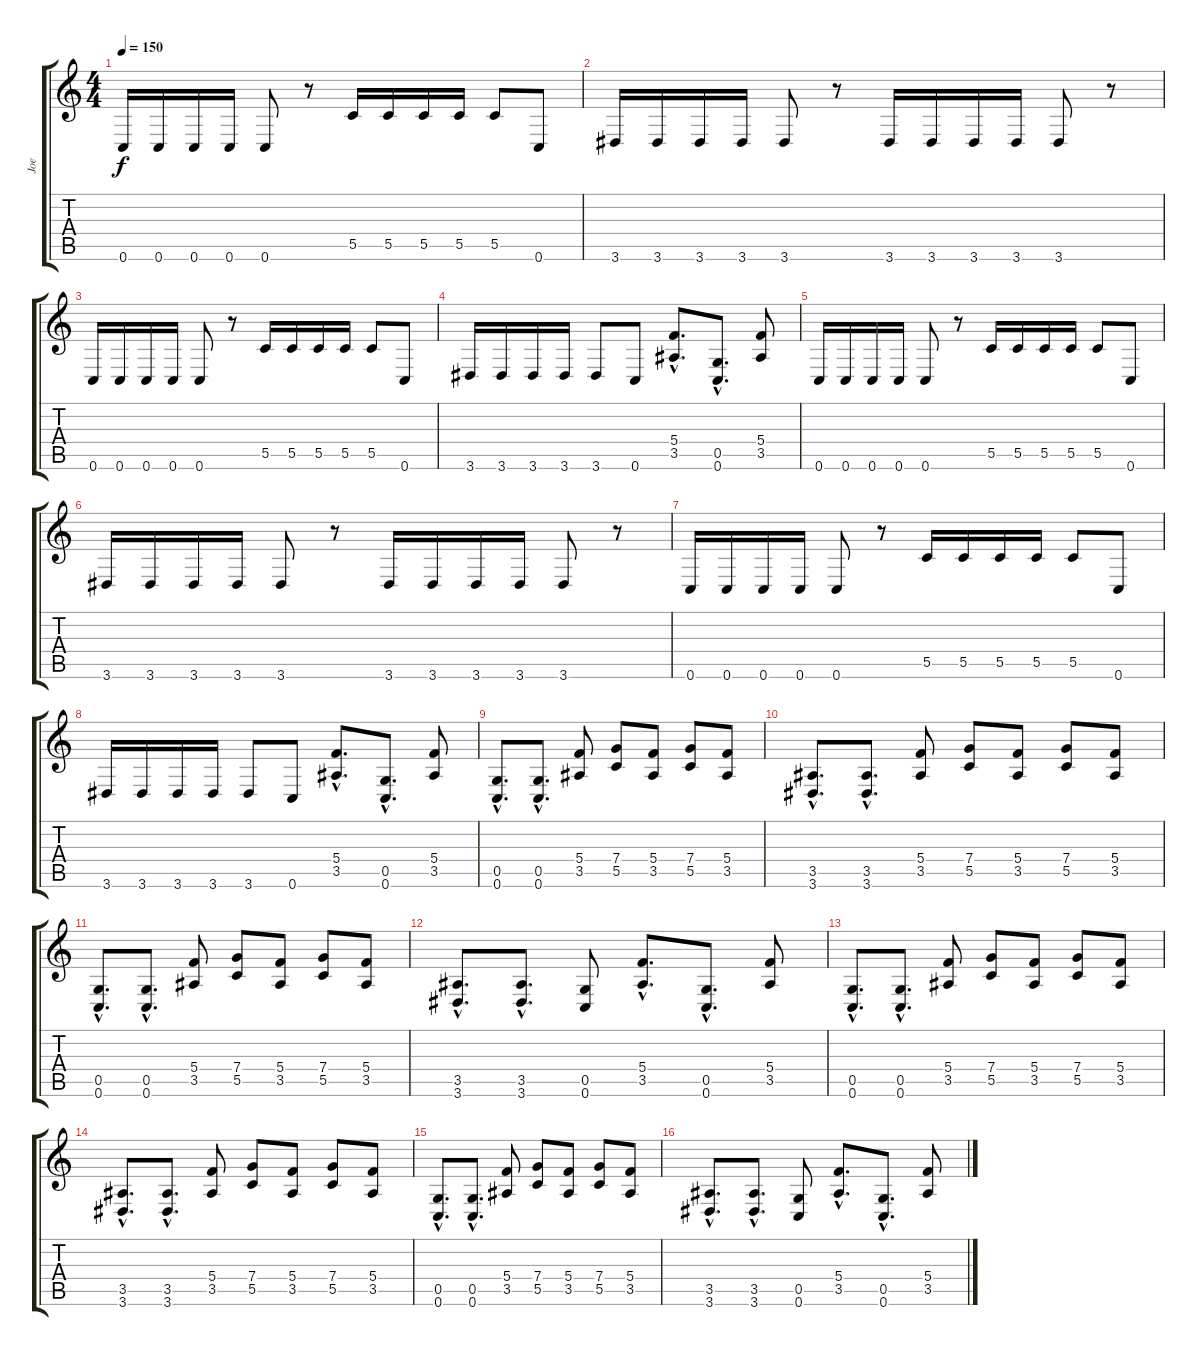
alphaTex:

\track ("Joe" "Joe") {instrument distortionguitar}
\staff {score tabs}
\tuning (D4 A3 F3 C3 G2 C2) {hide}
\ts (4 4)
\tempo 150
\clef g2
\ks c
0.6.16{dy f volume 16} 0.6.16 0.6.16 0.6.16 0.6.8 r.8 5.5.16 5.5.16 5.5.16 5.5.16 5.5.8 0.6.8 |
3.6.16 3.6.16 3.6.16 3.6.16 3.6.8 r.8 3.6.16 3.6.16 3.6.16 3.6.16 3.6.8 r.8 |
0.6.16 0.6.16 0.6.16 0.6.16 0.6.8 r.8 5.5.16 5.5.16 5.5.16 5.5.16 5.5.8 0.6.8 |
3.6.16 3.6.16 3.6.16 3.6.16 3.6.8 0.6.8 (5.4{hac} 3.5{hac}).8{d} (0.5{hac} 0.6{hac}).8{d} (5.4 3.5).8 |
0.6.16 0.6.16 0.6.16 0.6.16 0.6.8 r.8 5.5.16 5.5.16 5.5.16 5.5.16 5.5.8 0.6.8 |
3.6.16 3.6.16 3.6.16 3.6.16 3.6.8 r.8 3.6.16 3.6.16 3.6.16 3.6.16 3.6.8 r.8 |
0.6.16 0.6.16 0.6.16 0.6.16 0.6.8 r.8 5.5.16 5.5.16 5.5.16 5.5.16 5.5.8 0.6.8 |
3.6.16 3.6.16 3.6.16 3.6.16 3.6.8 0.6.8 (5.4{hac} 3.5{hac}).8{d} (0.5{hac} 0.6{hac}).8{d} (5.4 3.5).8 |
(0.5{hac} 0.6{hac}).8{d} (0.5{hac} 0.6{hac}).8{d} (5.4 3.5).8 (7.4 5.5).8 (5.4 3.5).8 (7.4 5.5).8 (5.4 3.5).8 |
(3.5{hac} 3.6{hac}).8{d} (3.5{hac} 3.6{hac}).8{d} (5.4 3.5).8 (7.4 5.5).8 (5.4 3.5).8 (7.4 5.5).8 (5.4 3.5).8 |
(0.5{hac} 0.6{hac}).8{d} (0.5{hac} 0.6{hac}).8{d} (5.4 3.5).8 (7.4 5.5).8 (5.4 3.5).8 (7.4 5.5).8 (5.4 3.5).8 |
(3.5{hac} 3.6{hac}).8{d} (3.5{hac} 3.6{hac}).8{d} (0.5 0.6).8 (5.4{hac} 3.5{hac}).8{d} (0.5{hac} 0.6{hac}).8{d} (5.4 3.5).8 |
(0.5{hac} 0.6{hac}).8{d} (0.5{hac} 0.6{hac}).8{d} (5.4 3.5).8 (7.4 5.5).8 (5.4 3.5).8 (7.4 5.5).8 (5.4 3.5).8 |
(3.5{hac} 3.6{hac}).8{d} (3.5{hac} 3.6{hac}).8{d} (5.4 3.5).8 (7.4 5.5).8 (5.4 3.5).8 (7.4 5.5).8 (5.4 3.5).8 |
(0.5{hac} 0.6{hac}).8{d} (0.5{hac} 0.6{hac}).8{d} (5.4 3.5).8 (7.4 5.5).8 (5.4 3.5).8 (7.4 5.5).8 (5.4 3.5).8 |
(3.5{hac} 3.6{hac}).8{d} (3.5{hac} 3.6{hac}).8{d} (0.5 0.6).8 (5.4{hac} 3.5{hac}).8{d} (0.5{hac} 0.6{hac}).8{d} (5.4 3.5).8
